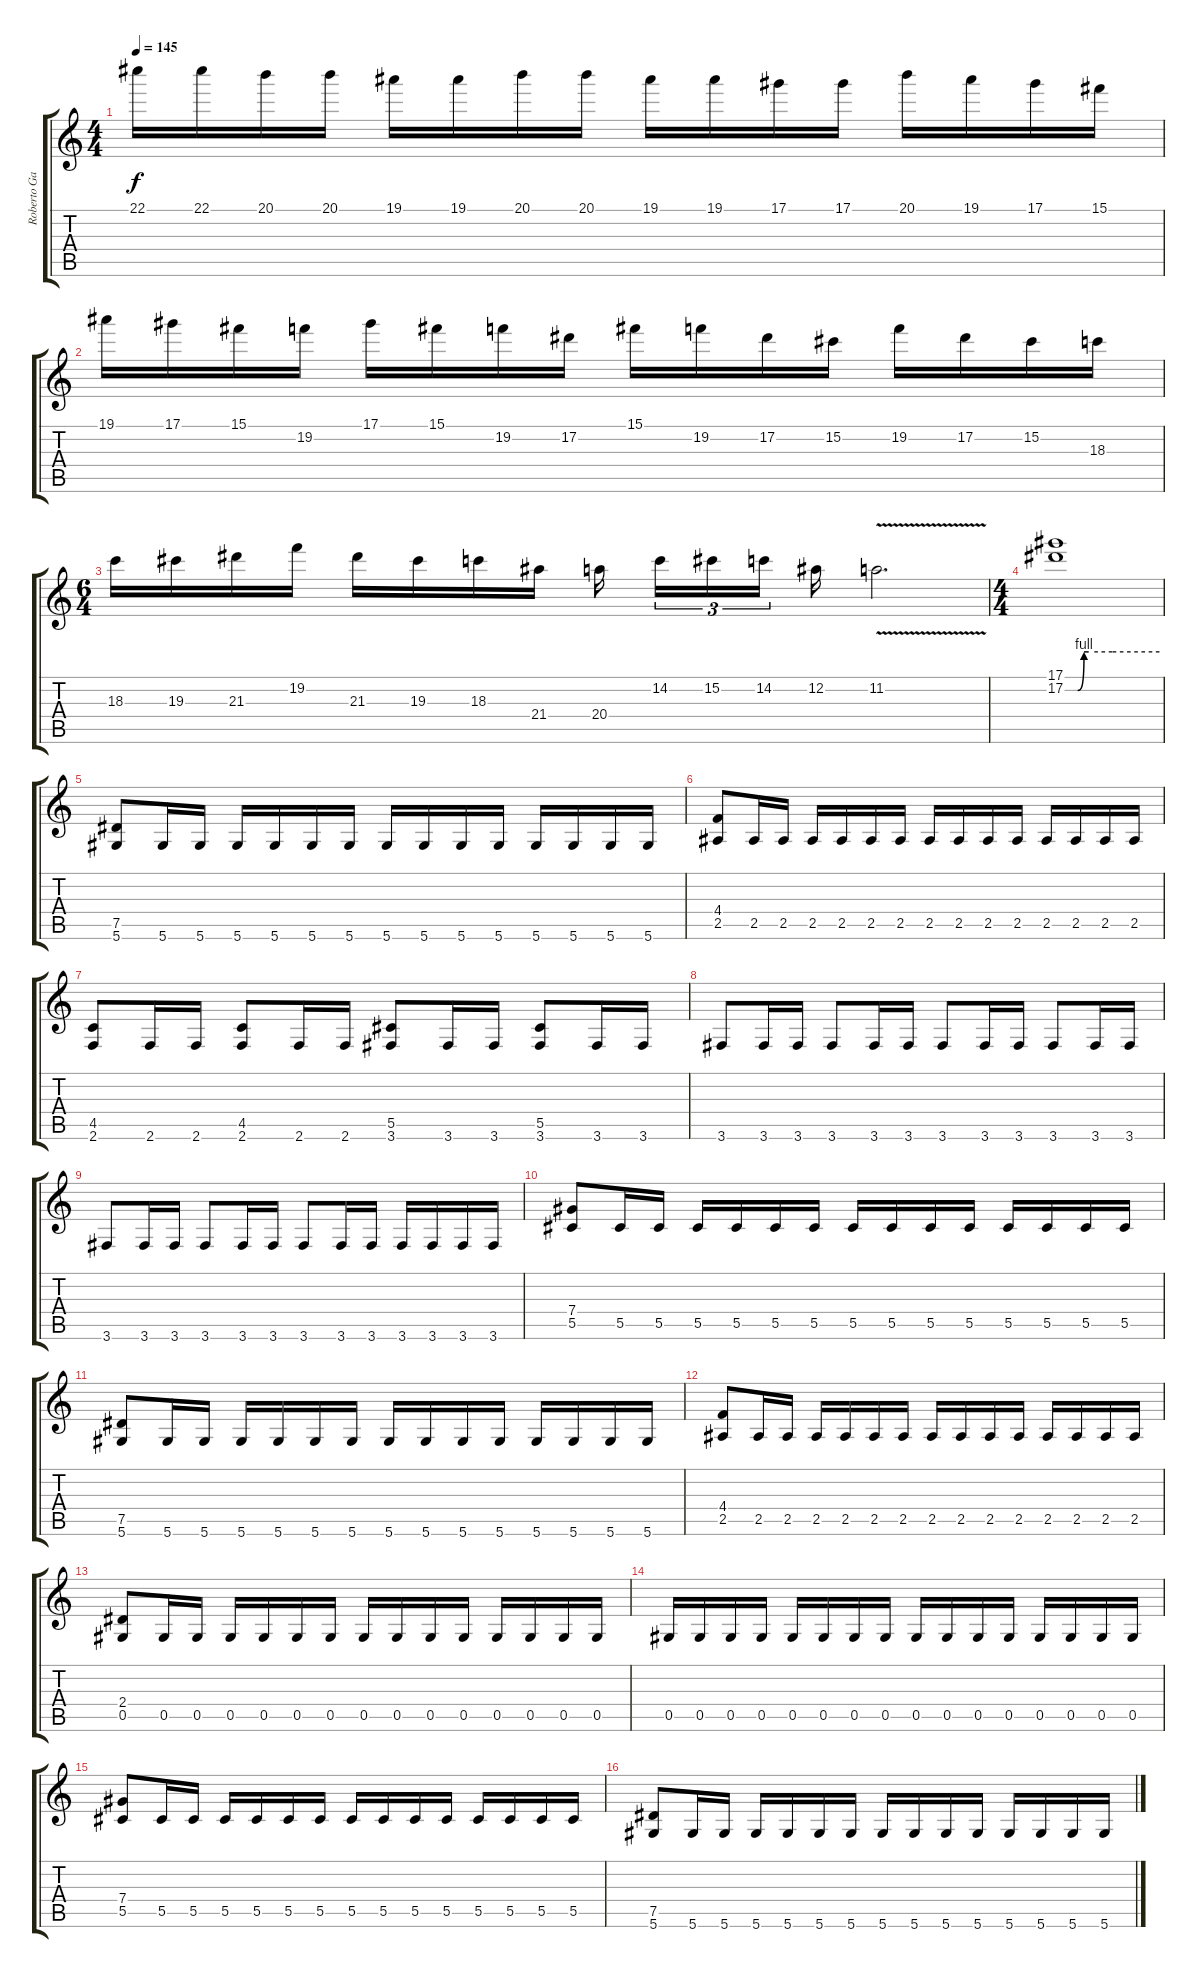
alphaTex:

\track ("Roberto García" "Roberto Ga") {instrument distortionguitar}
\staff {score tabs}
\tuning (Eb4 Bb3 Gb3 Db3 Ab2 Eb2) {hide}
\ts (4 4)
\tempo 145
\clef g2
\ks c
22.1.16{dy f} 22.1.16 20.1.16 20.1.16 19.1.16 19.1.16 20.1.16 20.1.16 19.1.16 19.1.16 17.1.16 17.1.16 20.1.16 19.1.16 17.1.16 15.1.16 |
19.1.16 17.1.16 15.1.16 19.2.16 17.1.16 15.1.16 19.2.16 17.2.16 15.1.16 19.2.16 17.2.16 15.2.16 19.2.16 17.2.16 15.2.16 18.3.16 |
\ts (6 4)
18.3.16 19.3.16 21.3.16 19.2.16 21.3.16 19.3.16 18.3.16 21.4.16 20.4.16{beam splitsecondary} 14.2.16{tu (3 2)} 15.2.16{tu (3 2)} 14.2.16{tu (3 2) beam splitsecondary} 12.2.16 11.2{v}.2{d} |
\ts (4 4)
(17.1 17.2{be (custom 0 0 5 0 8 0 12 4 15 4 30 4 60 4)}).1 |
(7.5 5.6).8 5.6.16 5.6.16 5.6.16 5.6.16 5.6.16 5.6.16 5.6.16 5.6.16 5.6.16 5.6.16 5.6.16 5.6.16 5.6.16 5.6.16 |
(4.4 2.5).8 2.5.16 2.5.16 2.5.16 2.5.16 2.5.16 2.5.16 2.5.16 2.5.16 2.5.16 2.5.16 2.5.16 2.5.16 2.5.16 2.5.16 |
(4.5 2.6).8 2.6.16 2.6.16 (4.5 2.6).8 2.6.16 2.6.16 (5.5 3.6).8 3.6.16 3.6.16 (5.5 3.6).8 3.6.16 3.6.16 |
3.6.8 3.6.16 3.6.16 3.6.8 3.6.16 3.6.16 3.6.8 3.6.16 3.6.16 3.6.8 3.6.16 3.6.16 |
3.6.8 3.6.16 3.6.16 3.6.8 3.6.16 3.6.16 3.6.8 3.6.16 3.6.16 3.6.16 3.6.16 3.6.16 3.6.16 |
(7.4 5.5).8 5.5.16 5.5.16 5.5.16 5.5.16 5.5.16 5.5.16 5.5.16 5.5.16 5.5.16 5.5.16 5.5.16 5.5.16 5.5.16 5.5.16 |
(7.5 5.6).8 5.6.16 5.6.16 5.6.16 5.6.16 5.6.16 5.6.16 5.6.16 5.6.16 5.6.16 5.6.16 5.6.16 5.6.16 5.6.16 5.6.16 |
(4.4 2.5).8 2.5.16 2.5.16 2.5.16 2.5.16 2.5.16 2.5.16 2.5.16 2.5.16 2.5.16 2.5.16 2.5.16 2.5.16 2.5.16 2.5.16 |
(2.4 0.5).8 0.5.16 0.5.16 0.5.16 0.5.16 0.5.16 0.5.16 0.5.16 0.5.16 0.5.16 0.5.16 0.5.16 0.5.16 0.5.16 0.5.16 |
0.5.16 0.5.16 0.5.16 0.5.16 0.5.16 0.5.16 0.5.16 0.5.16 0.5.16 0.5.16 0.5.16 0.5.16 0.5.16 0.5.16 0.5.16 0.5.16 |
(7.4 5.5).8 5.5.16 5.5.16 5.5.16 5.5.16 5.5.16 5.5.16 5.5.16 5.5.16 5.5.16 5.5.16 5.5.16 5.5.16 5.5.16 5.5.16 |
(7.5 5.6).8 5.6.16 5.6.16 5.6.16 5.6.16 5.6.16 5.6.16 5.6.16 5.6.16 5.6.16 5.6.16 5.6.16 5.6.16 5.6.16 5.6.16
